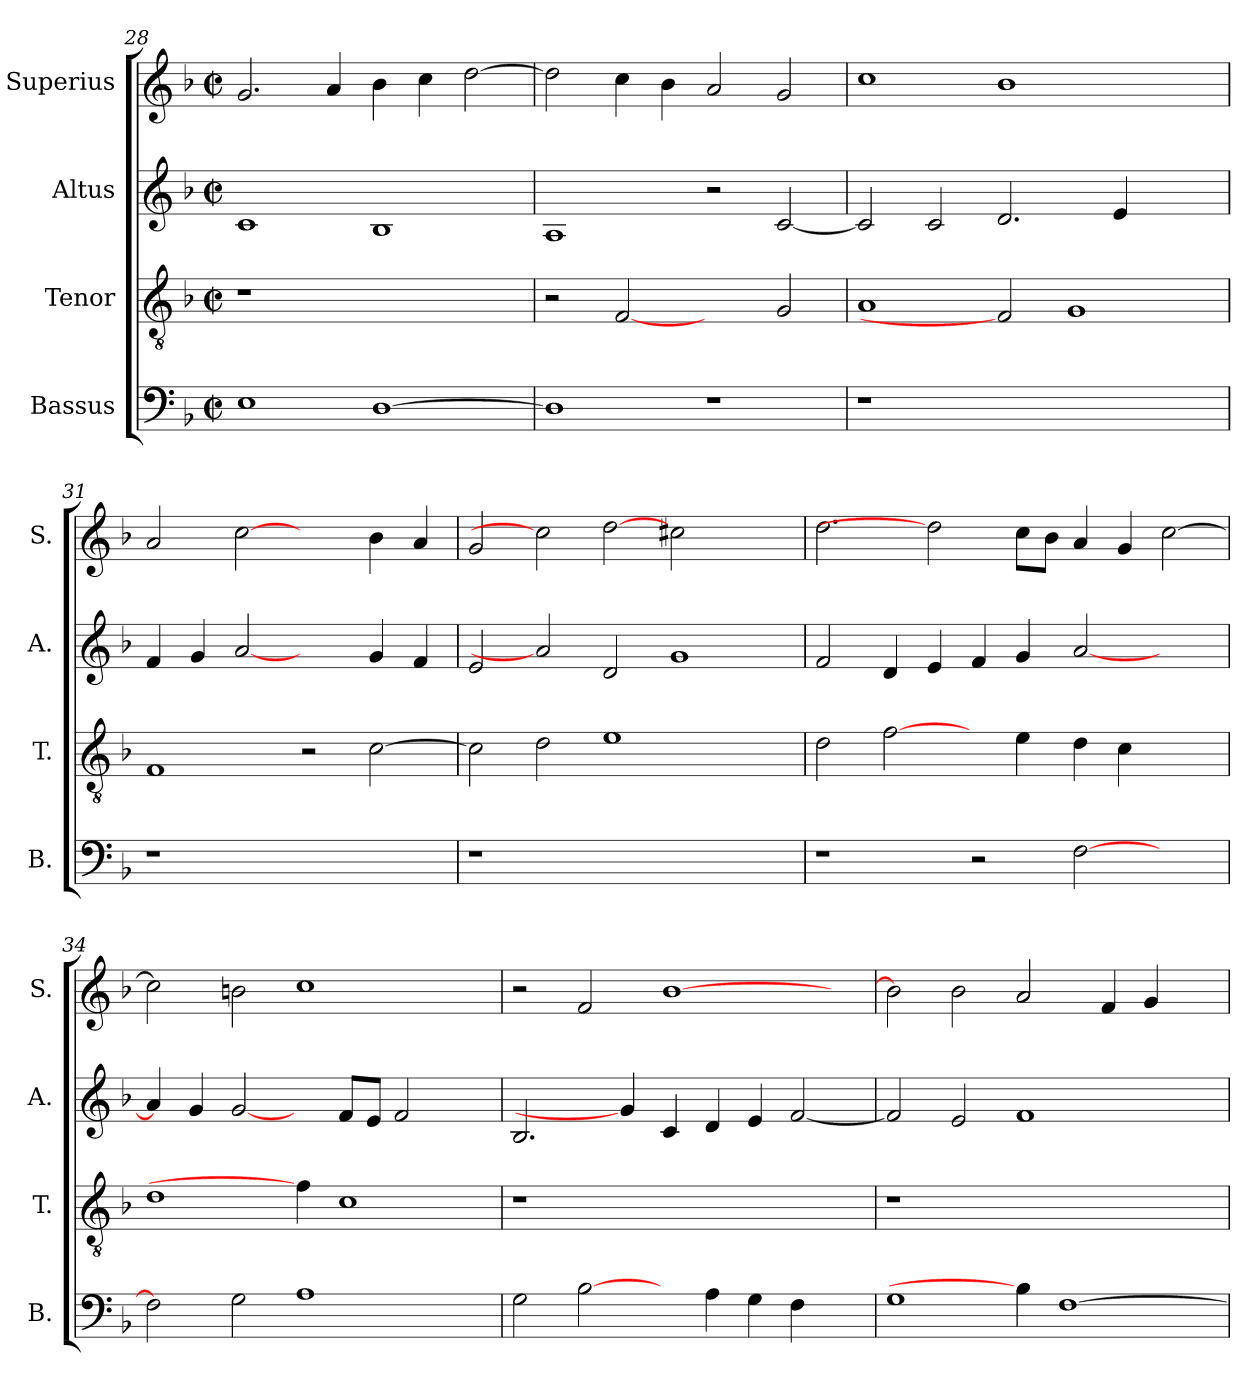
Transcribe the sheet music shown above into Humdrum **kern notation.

**kern	**kern	**kern	**kern
*part4	*part3	*part2	*part1
*staff4	*staff3	*staff2	*staff1
*I"Bassus	*I"Tenor	*I"Altus	*I"Superius
*I'B.	*I'T.	*I'A.	*I'S.
*clefF4	*clefGv2	*clefG2	*clefG2
*	*ITrd7c12	*	*
*k[b-]	*k[b-]	*k[b-]	*k[b-]
*F:	*F:	*F:	*F:
*M2/2	*M2/2	*M2/2	*M2/2
*met(c|)	*met(c|)	*met(c|)	*met(c|)
=28	=28	=28	=28
!	!LO:N:vis=1	!	!
1Ei	1r	1ci	2.gi/
.	.	.	4ai/
[>1Di	1ryy	1B-i	4b-i\
.	.	.	4cci\
.	.	.	[>2ddi\
=29	=29	=29	=29
1Di]	2r	1Ai	2ddi\]
.	[2FFi	.	4cci\
.	.	.	4b-i\
1r	2ryy	2r	2ai/
.	2GGi/	[<2ci/	2gi/
=30	=30	=30	=30
!LO:N:vis=1	!	!	!
1r	1AAi	2ci/]	1cci
.	.	2ci/	.
1.ryy	2FFi]	2.di/	1b-i
.	1GGi	.	.
.	.	4ei/	.
.	.	2ryy	2ryy
=31	=31	=31	=31
!LO:N:vis=1	!	!	!
1r	1FFi	4fi/	2ai/
.	.	4gi/	.
.	.	[2ai	[2cci
1ryy	2r	2ryy	2ryy
.	[>2Ci\	4gi/	4b-i\
.	.	4fi/	4ai/
!!LO:PB:g=z
=32	=32	=32	=32
!LO:N:vis=1	!	!	!
1r	2Ci\]	2ei/	2gi/
.	2Di\	2ai]	2cci]
1.ryy	1Ei	2di/	[2ddi
.	.	1gi	2cc#Xi\
.	2ryy	.	2ryy
=33	=33	=33	=33
1r	2Di\	2fi/	2.ddi\
.	[2Fi\	4di/	.
.	.	4ei/	2ddi]
2r	4ryy	4fi/	.
.	4Ei\	4gi/	8cci\L
.	.	.	8b-i\J
[>2Fi\	4Di\	[<2ai/	4ai/
.	4Ci\	.	4gi/
2ryy	2ryy	2ryy	[>2cci\
=34	=34	=34	=34
2Fi\]	1Di	4ai/]	2cci\]
.	.	4gi/	.
2Gi\	.	[2gi/	2bni\
1Ai	4Fi\]	4ryy	1cci
.	1Ci	8fi/L	.
.	.	8ei/J	.
.	.	2fi/	.
4ryy	.	4ryy	4ryy
=35	=35	=35	=35
!	!LO:N:vis=1	!	!
2Gi\	1r	2.B-i/	2r
[2B-i\	.	.	2fi/
.	.	4gi/]	.
4ryy	1ryy	4ci/	[>1b-i
4Ai\	.	4di/	.
4Gi\	.	4ei/	.
4Fi\	.	[<2fi/	.
4ryy	4ryy	.	4ryy
!!LO:LB:g=z
=36	=36	=36	=36
!	!LO:N:vis=1	!	!
1Gi	1r	2fi/]	2b-i\]
.	.	2ei/	2b-i\
4B-i\]	1ryy	1fi	2ai/
[>1Fi	.	.	.
.	.	.	4fi/
.	.	.	4gi/
.	4ryy	4ryy	4ryy
=	=	=	=
*-	*-	*-	*-
